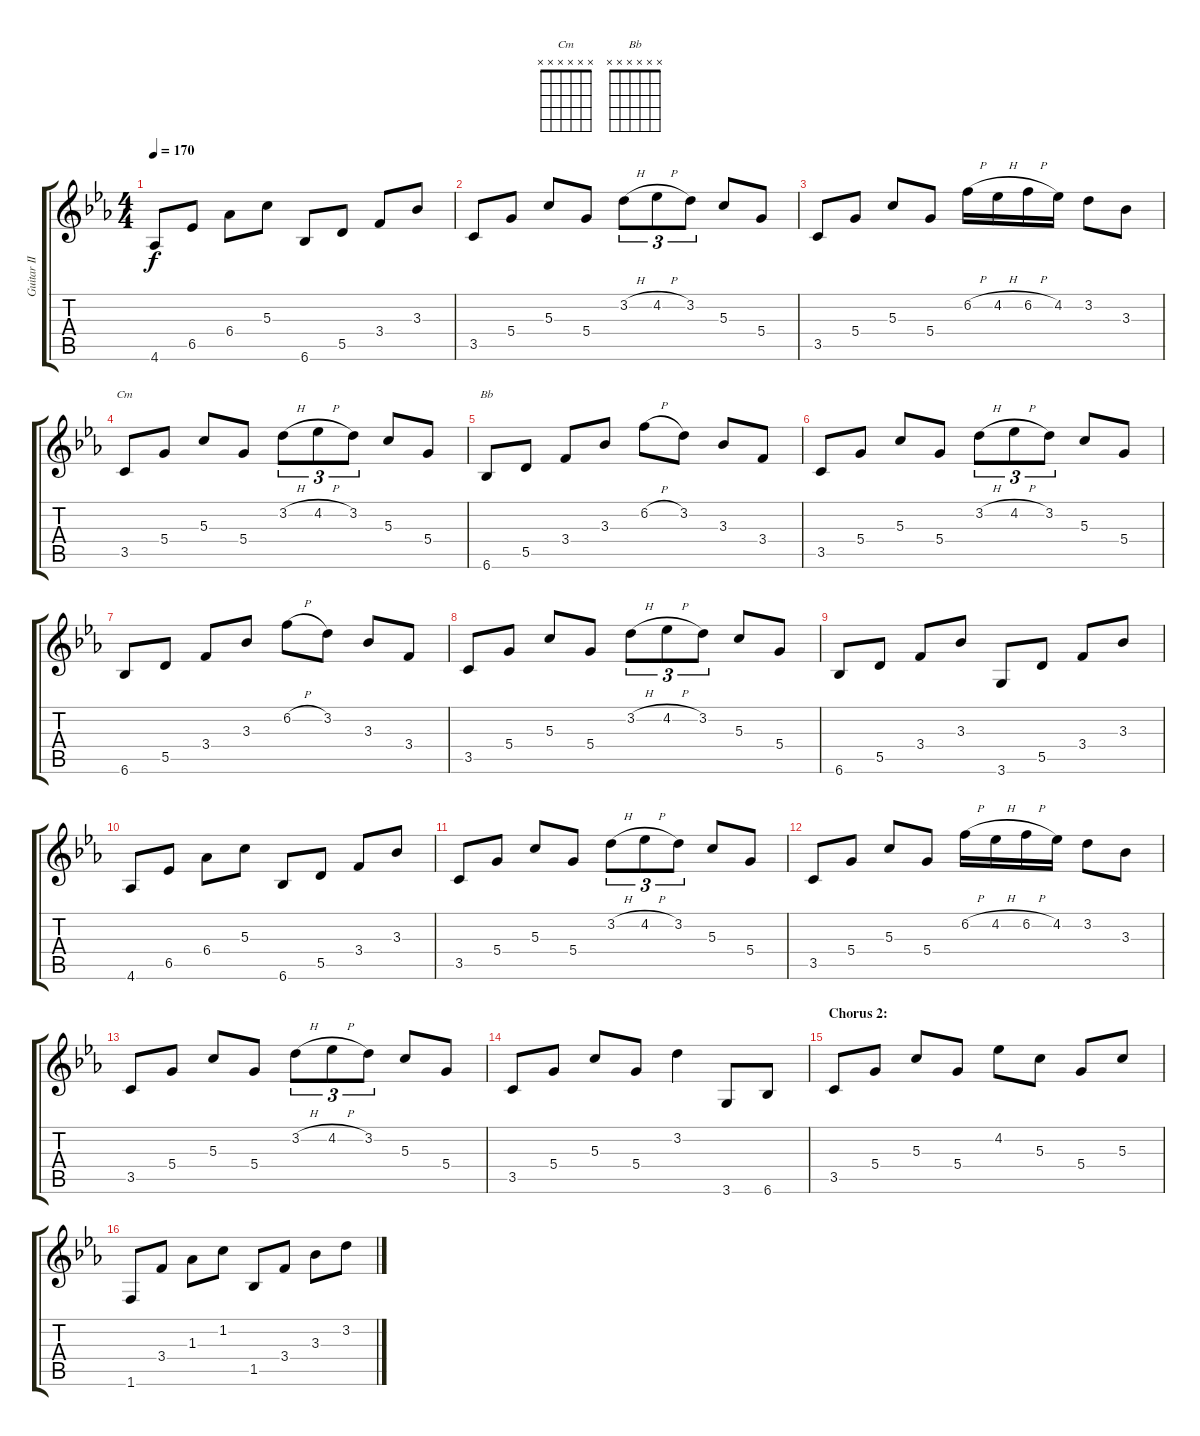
\track ("Guitar II" "Guitar II") {instrument acousticguitarsteel}
\staff {score tabs}
\tuning (E4 B3 G3 D3 A2 E2) {hide}
\chord ("Cm" x x x x x x)
\chord ("Bb" x x x x x x)
\ts (4 4)
\tempo 170
\clef g2
\ks cminor
4.6.8{dy f} 6.5.8 6.4.8 5.3.8 6.6.8 5.5.8 3.4.8 3.3.8 |
3.5.8 5.4.8 5.3.8 5.4.8 3.2{h}.8{tu (3 2)} 4.2{h}.8{tu (3 2)} 3.2.8{tu (3 2)} 5.3.8 5.4.8 |
3.5.8 5.4.8 5.3.8 5.4.8 6.2{h}.16 4.2{h}.16 6.2{h}.16 4.2.16 3.2.8 3.3.8 |
3.5.8{ch "Cm"} 5.4.8 5.3.8 5.4.8 3.2{h}.8{tu (3 2)} 4.2{h}.8{tu (3 2)} 3.2.8{tu (3 2)} 5.3.8 5.4.8 |
6.6.8{ch "Bb"} 5.5.8 3.4.8 3.3.8 6.2{h}.8 3.2.8 3.3.8 3.4.8 |
3.5.8 5.4.8 5.3.8 5.4.8 3.2{h}.8{tu (3 2)} 4.2{h}.8{tu (3 2)} 3.2.8{tu (3 2)} 5.3.8 5.4.8 |
6.6.8 5.5.8 3.4.8 3.3.8 6.2{h}.8 3.2.8 3.3.8 3.4.8 |
3.5.8 5.4.8 5.3.8 5.4.8 3.2{h}.8{tu (3 2)} 4.2{h}.8{tu (3 2)} 3.2.8{tu (3 2)} 5.3.8 5.4.8 |
6.6.8 5.5.8 3.4.8 3.3.8 3.6.8 5.5.8 3.4.8 3.3.8 |
4.6.8 6.5.8 6.4.8 5.3.8 6.6.8 5.5.8 3.4.8 3.3.8 |
3.5.8 5.4.8 5.3.8 5.4.8 3.2{h}.8{tu (3 2)} 4.2{h}.8{tu (3 2)} 3.2.8{tu (3 2)} 5.3.8 5.4.8 |
3.5.8 5.4.8 5.3.8 5.4.8 6.2{h}.16 4.2{h}.16 6.2{h}.16 4.2.16 3.2.8 3.3.8 |
3.5.8 5.4.8 5.3.8 5.4.8 3.2{h}.8{tu (3 2)} 4.2{h}.8{tu (3 2)} 3.2.8{tu (3 2)} 5.3.8 5.4.8 |
3.5.8{balance 3} 5.4.8 5.3.8 5.4.8 3.2.4 3.6.8 6.6.8 |
\section ("" "Chorus 2:")
3.5.8 5.4.8 5.3.8 5.4.8 4.2.8 5.3.8 5.4.8 5.3.8 |
1.6.8 3.4.8 1.3.8 1.2.8 1.5.8 3.4.8 3.3.8 3.2.8
